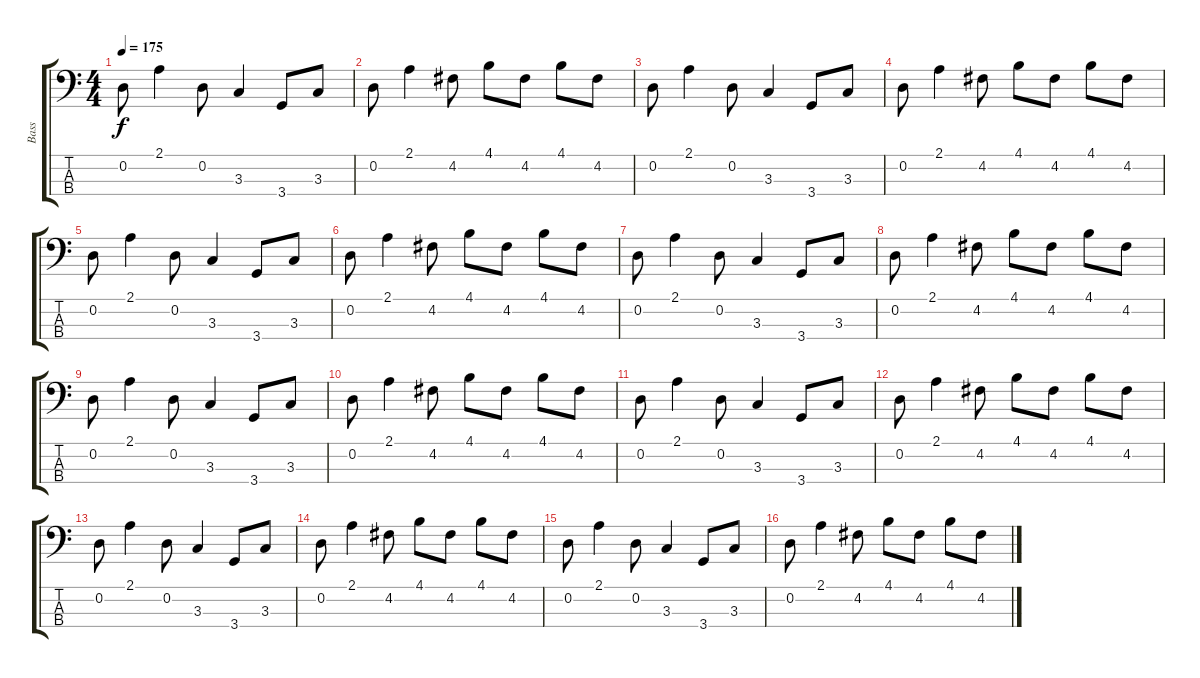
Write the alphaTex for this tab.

\track ("Bass" "Bass") {instrument electricbassfinger}
\staff {score tabs}
\tuning (G2 D2 A1 E1) {hide}
\ts (4 4)
\tempo 175
\clef f4
\ks c
0.2.8{dy f instrument electricbassfinger} 2.1.4 0.2.8 3.3.4 3.4.8 3.3.8 |
0.2.8 2.1.4 4.2.8 4.1.8 4.2.8 4.1.8 4.2.8 |
0.2.8 2.1.4 0.2.8 3.3.4 3.4.8 3.3.8 |
0.2.8 2.1.4 4.2.8 4.1.8 4.2.8 4.1.8 4.2.8 |
0.2.8 2.1.4 0.2.8 3.3.4 3.4.8 3.3.8 |
0.2.8 2.1.4 4.2.8 4.1.8 4.2.8 4.1.8 4.2.8 |
0.2.8 2.1.4 0.2.8 3.3.4 3.4.8 3.3.8 |
0.2.8 2.1.4 4.2.8 4.1.8 4.2.8 4.1.8 4.2.8 |
0.2.8 2.1.4 0.2.8 3.3.4 3.4.8 3.3.8 |
0.2.8 2.1.4 4.2.8 4.1.8 4.2.8 4.1.8 4.2.8 |
0.2.8 2.1.4 0.2.8 3.3.4 3.4.8 3.3.8 |
0.2.8 2.1.4 4.2.8 4.1.8 4.2.8 4.1.8 4.2.8 |
0.2.8 2.1.4 0.2.8 3.3.4 3.4.8 3.3.8 |
0.2.8 2.1.4 4.2.8 4.1.8 4.2.8 4.1.8 4.2.8 |
0.2.8 2.1.4 0.2.8 3.3.4 3.4.8 3.3.8 |
0.2.8 2.1.4 4.2.8 4.1.8 4.2.8 4.1.8 4.2.8
